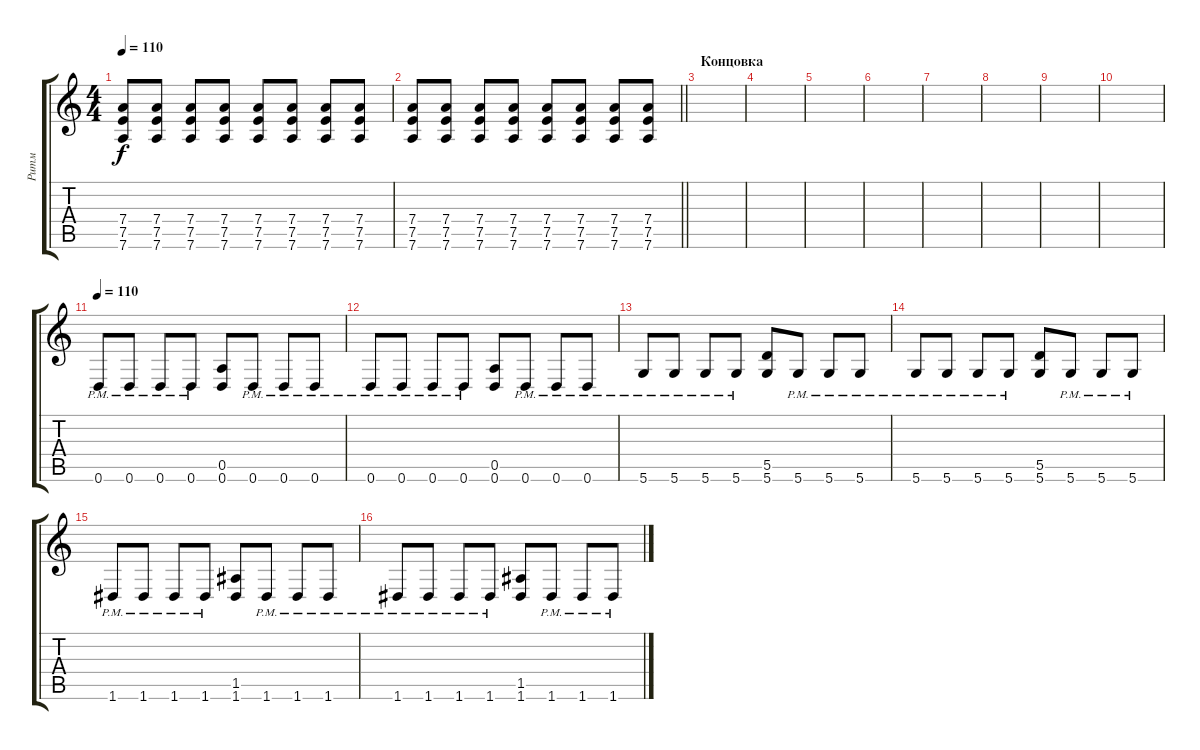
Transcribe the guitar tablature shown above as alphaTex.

\track ("Ритм" "Ритм") {instrument acousticguitarsteel}
\staff {score tabs}
\tuning (E4 B3 G3 D3 A2 D2) {hide}
\ts (4 4)
\tempo 110
\clef g2
\ks c
(7.4 7.5 7.6).8{dy f} (7.4 7.5 7.6).8 (7.4 7.5 7.6).8 (7.4 7.5 7.6).8 (7.4 7.5 7.6).8 (7.4 7.5 7.6).8 (7.4 7.5 7.6).8 (7.4 7.5 7.6).8 |
\barLineRight lightlight
(7.4 7.5 7.6).8 (7.4 7.5 7.6).8 (7.4 7.5 7.6).8 (7.4 7.5 7.6).8 (7.4 7.5 7.6).8 (7.4 7.5 7.6).8 (7.4 7.5 7.6).8 (7.4 7.5 7.6).8 |
\section ("" "Концовка")
|
|
|
|
|
|
|
|
\tempo 110
0.6{pm}.8 0.6{pm}.8 0.6{pm}.8 0.6{pm}.8 (0.5 0.6).8 0.6{pm}.8 0.6{pm}.8 0.6{pm}.8 |
0.6{pm}.8 0.6{pm}.8 0.6{pm}.8 0.6{pm}.8 (0.5 0.6).8 0.6{pm}.8 0.6{pm}.8 0.6{pm}.8 |
5.6{pm}.8 5.6{pm}.8 5.6{pm}.8 5.6{pm}.8 (5.5 5.6).8 5.6{pm}.8 5.6{pm}.8 5.6{pm}.8 |
5.6{pm}.8 5.6{pm}.8 5.6{pm}.8 5.6{pm}.8 (5.5 5.6).8 5.6{pm}.8 5.6{pm}.8 5.6{pm}.8 |
1.6{pm}.8 1.6{pm}.8 1.6{pm}.8 1.6{pm}.8 (1.5 1.6).8 1.6{pm}.8 1.6{pm}.8 1.6{pm}.8 |
1.6{pm}.8 1.6{pm}.8 1.6{pm}.8 1.6{pm}.8 (1.5 1.6).8 1.6{pm}.8 1.6{pm}.8 1.6{pm}.8
